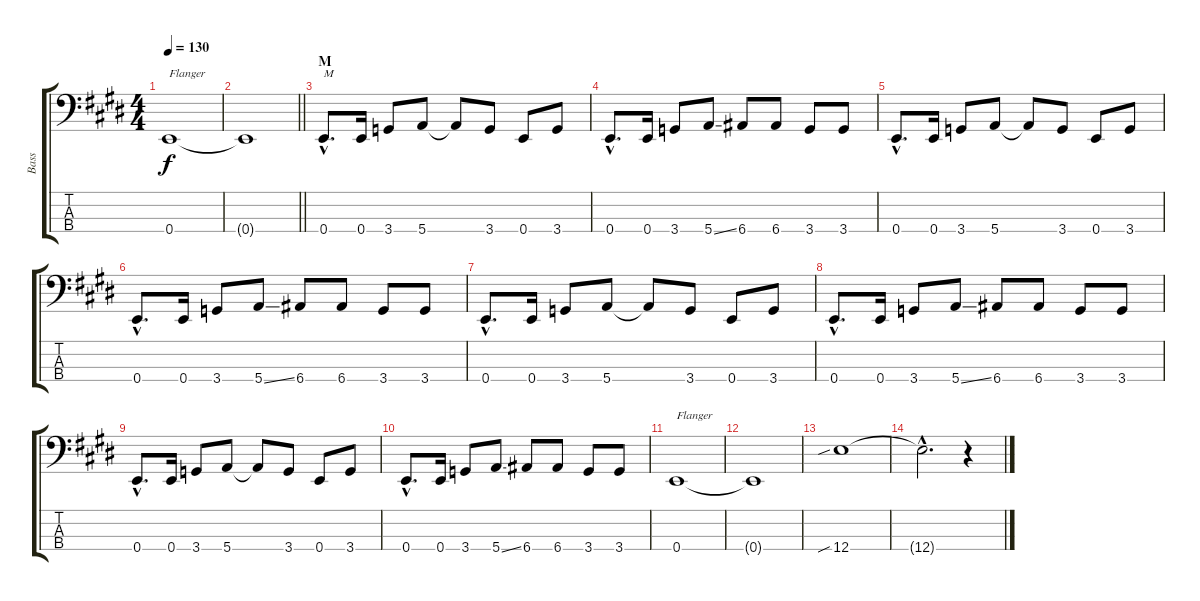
\track ("Bass" "Bass") {instrument electricbasspick}
\staff {score tabs}
\tuning (G2 D2 A1 E1) {hide}
\ts (4 4)
\tempo 130
\clef f4
\ks e
0.4.1{txt "Flanger" dy f} |
\barLineRight lightlight
0.4{t}.1 |
\section ("" "M")
0.4{hac}.8{d txt "M"} 0.4.16 3.4.8 5.4.8 5.4{t}.8 3.4.8 0.4.8 3.4.8 |
0.4{hac}.8{d} 0.4.16 3.4.8 5.4{ss}.8 6.4.8 6.4.8 3.4.8 3.4.8 |
0.4{hac}.8{d} 0.4.16 3.4.8 5.4.8 5.4{t}.8 3.4.8 0.4.8 3.4.8 |
0.4{hac}.8{d} 0.4.16 3.4.8 5.4{ss}.8 6.4.8 6.4.8 3.4.8 3.4.8 |
0.4{hac}.8{d} 0.4.16 3.4.8 5.4.8 5.4{t}.8 3.4.8 0.4.8 3.4.8 |
0.4{hac}.8{d} 0.4.16 3.4.8 5.4{ss}.8 6.4.8 6.4.8 3.4.8 3.4.8 |
0.4{hac}.8{d} 0.4.16 3.4.8 5.4.8 5.4{t}.8 3.4.8 0.4.8 3.4.8 |
0.4{hac}.8{d} 0.4.16 3.4.8 5.4{ss}.8 6.4.8 6.4.8 3.4.8 3.4.8 |
0.4.1{txt "Flanger"} |
0.4{t}.1 |
12.4{sib}.1 |
12.4{hac t}.2{d} r.4
